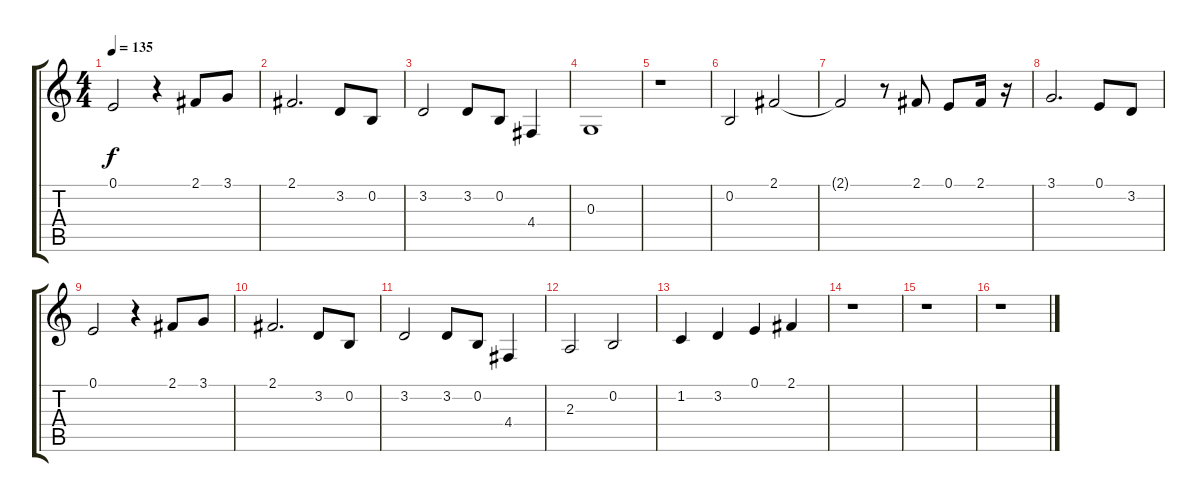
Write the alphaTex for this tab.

\track "" {instrument frenchhorn}
\staff {score tabs}
\tuning (E4 B3 G3 D3 A2 E2) {hide}
\ts (4 4)
\tempo 135
\clef g2
\ks c
0.1.2{dy f} r.4 2.1.8 3.1.8 |
2.1.2{d} 3.2.8 0.2.8 |
3.2.2 3.2.8 0.2.8 4.4.4 |
0.3.1 |
r.1 |
0.2.2 2.1.2 |
2.1{t}.2 r.8 2.1.8 0.1.8 2.1.16 r.16 |
3.1.2{d} 0.1.8 3.2.8 |
0.1.2 r.4 2.1.8 3.1.8 |
2.1.2{d} 3.2.8 0.2.8 |
3.2.2 3.2.8 0.2.8 4.4.4 |
2.3.2 0.2.2 |
1.2.4 3.2.4 0.1.4 2.1.4 |
r.1 |
r.1 |
r.1
